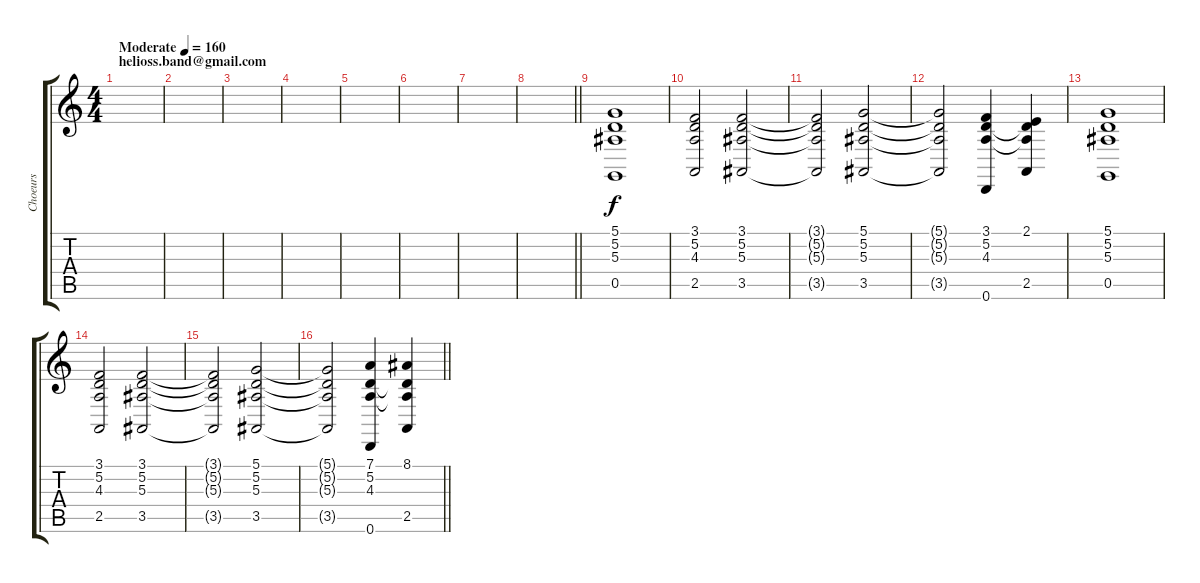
\track ("Choeurs" "Choeurs") {instrument choiraahs}
\staff {score tabs}
\tuning (D4 A3 F3 C3 G2 D2) {hide}
\ts (4 4)
\section ("" "helioss.band@gmail.com")
\tempo (160 "Moderate")
\clef g2
\ks c
|
|
|
|
|
|
|
\barLineRight lightlight
|
(5.1 5.2 5.3 0.5).1 |
(3.1 5.2 4.3 2.5).2 (3.1 5.2 5.3 3.5).2 |
(3.1{t} 5.2{t} 5.3{t} 3.5{t}).2 (5.1 5.2 5.3 3.5).2 |
(5.1{t} 5.2{t} 5.3{t} 3.5{t}).2 (3.1 5.2 4.3 0.6).4 (2.1 5.2{t} 4.3{t} 2.5).4 |
(5.1 5.2 5.3 0.5).1 |
(3.1 5.2 4.3 2.5).2 (3.1 5.2 5.3 3.5).2 |
(3.1{t} 5.2{t} 5.3{t} 3.5{t}).2 (5.1 5.2 5.3 3.5).2 |
\barLineRight lightlight
(5.1{t} 5.2{t} 5.3{t} 3.5{t}).2 (7.1 5.2 4.3 0.6).4 (8.1 5.2{t} 4.3{t} 2.5).4
